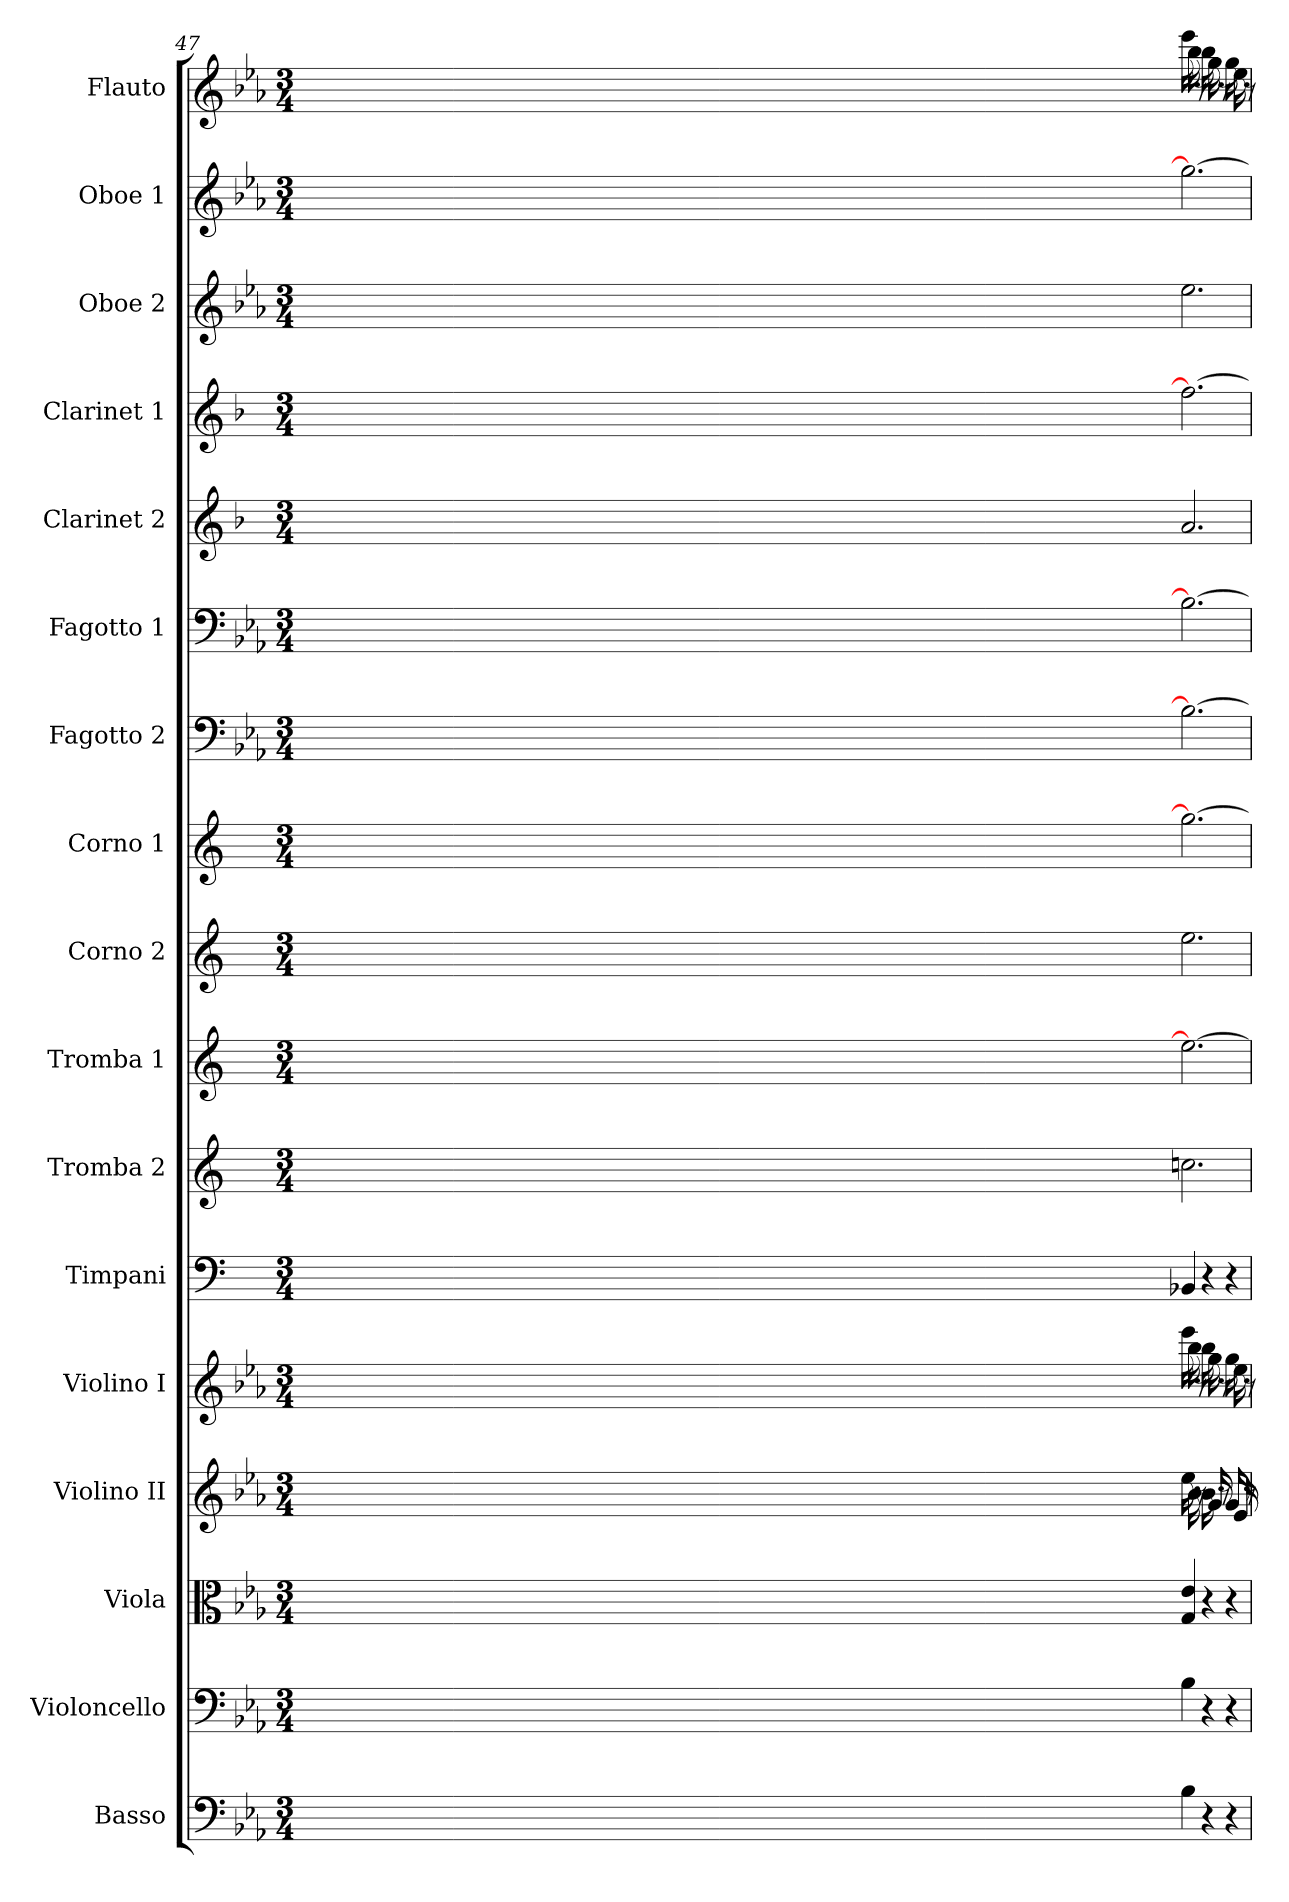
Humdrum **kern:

**kern	**kern	**kern	**kern	**kern	**kern	**kern	**kern	**kern	**kern	**kern	**kern	**kern	**kern	**kern	**kern	**kern
*part17	*part16	*part15	*part14	*part13	*part12	*part11	*part10	*part9	*part8	*part7	*part6	*part5	*part4	*part3	*part2	*part1
*staff17	*staff16	*staff15	*staff14	*staff13	*staff12	*staff11	*staff10	*staff9	*staff8	*staff7	*staff6	*staff5	*staff4	*staff3	*staff2	*staff1
*I"Basso	*I"Violoncello	*I"Viola	*I"Violino II	*I"Violino I	*I"Timpani	*I"Tromba 2	*I"Tromba 1	*I"Corno 2	*I"Corno 1	*I"Fagotto 2	*I"Fagotto 1	*I"Clarinet 2	*I"Clarinet 1	*I"Oboe 2	*I"Oboe 1	*I"Flauto
*	*I'Vc	*I'Vla	*I'Vln	*I'Vln	*	*	*	*	*	*	*	*I'Cl	*I'Cl	*I'Ob	*I'Ob	*I'Fl
*clefF4	*clefF4	*clefC3	*clefG2	*clefG2	*clefF4	*clefG2	*clefG2	*clefG2	*clefG2	*clefF4	*clefF4	*clefG2	*clefG2	*clefG2	*clefG2	*clefG2
*ITrd7c12	*	*	*	*	*	*ITrd-2c-3	*ITrd-2c-3	*ITrd5c9	*ITrd5c9	*	*	*ITrd1c2	*ITrd1c2	*	*	*
*k[b-e-a-]	*k[b-e-a-]	*k[b-e-a-]	*k[b-e-a-]	*k[b-e-a-]	*	*	*	*	*	*k[b-e-a-]	*k[b-e-a-]	*k[b-e-a-]	*k[b-e-a-]	*k[b-e-a-]	*k[b-e-a-]	*k[b-e-a-]
*M3/4	*M3/4	*M3/4	*M3/4	*M3/4	*M3/4	*M3/4	*M3/4	*M3/4	*M3/4	*M3/4	*M3/4	*M3/4	*M3/4	*M3/4	*M3/4	*M3/4
=47	=47	=47	=47	=47	=47	=47	=47	=47	=47	=47	=47	=47	=47	=47	=47	=47
1ryy	1ryy	1ryy	1ryy	1ryy	1ryy	1ryy	1ryy	1ryy	1ryy	1ryy	1ryy	1ryy	1ryy	1ryy	1ryy	1ryy
1ryy	1ryy	1ryy	1ryy	1ryy	1ryy	1ryy	1ryy	1ryy	1ryy	1ryy	1ryy	1ryy	1ryy	1ryy	1ryy	1ryy
1ryy	1ryy	1ryy	1ryy	1ryy	1ryy	1ryy	1ryy	1ryy	1ryy	1ryy	1ryy	1ryy	1ryy	1ryy	1ryy	1ryy
1ryy	1ryy	1ryy	1ryy	1ryy	1ryy	1ryy	1ryy	1ryy	1ryy	1ryy	1ryy	1ryy	1ryy	1ryy	1ryy	1ryy
1ryy	1ryy	1ryy	1ryy	1ryy	1ryy	1ryy	1ryy	1ryy	1ryy	1ryy	1ryy	1ryy	1ryy	1ryy	1ryy	1ryy
1ryy	1ryy	1ryy	1ryy	1ryy	1ryy	1ryy	1ryy	1ryy	1ryy	1ryy	1ryy	1ryy	1ryy	1ryy	1ryy	1ryy
1ryy	1ryy	1ryy	1ryy	1ryy	1ryy	1ryy	1ryy	1ryy	1ryy	1ryy	1ryy	1ryy	1ryy	1ryy	1ryy	1ryy
1ryy	1ryy	1ryy	1ryy	1ryy	1ryy	1ryy	1ryy	1ryy	1ryy	1ryy	1ryy	1ryy	1ryy	1ryy	1ryy	1ryy
1ryy	1ryy	1ryy	1ryy	1ryy	1ryy	1ryy	1ryy	1ryy	1ryy	1ryy	1ryy	1ryy	1ryy	1ryy	1ryy	1ryy
1ryy	1ryy	1ryy	1ryy	1ryy	1ryy	1ryy	1ryy	1ryy	1ryy	1ryy	1ryy	1ryy	1ryy	1ryy	1ryy	1ryy
1ryy	1ryy	1ryy	1ryy	1ryy	1ryy	1ryy	1ryy	1ryy	1ryy	1ryy	1ryy	1ryy	1ryy	1ryy	1ryy	1ryy
1ryy	1ryy	1ryy	1ryy	1ryy	1ryy	1ryy	1ryy	1ryy	1ryy	1ryy	1ryy	1ryy	1ryy	1ryy	1ryy	1ryy
1ryy	1ryy	1ryy	1ryy	1ryy	1ryy	1ryy	1ryy	1ryy	1ryy	1ryy	1ryy	1ryy	1ryy	1ryy	1ryy	1ryy
1ryy	1ryy	1ryy	1ryy	1ryy	1ryy	1ryy	1ryy	1ryy	1ryy	1ryy	1ryy	1ryy	1ryy	1ryy	1ryy	1ryy
1ryy	1ryy	1ryy	1ryy	1ryy	1ryy	1ryy	1ryy	1ryy	1ryy	1ryy	1ryy	1ryy	1ryy	1ryy	1ryy	1ryy
1ryy	1ryy	1ryy	1ryy	1ryy	1ryy	1ryy	1ryy	1ryy	1ryy	1ryy	1ryy	1ryy	1ryy	1ryy	1ryy	1ryy
1ryy	1ryy	1ryy	1ryy	1ryy	1ryy	1ryy	1ryy	1ryy	1ryy	1ryy	1ryy	1ryy	1ryy	1ryy	1ryy	1ryy
1ryy	1ryy	1ryy	1ryy	1ryy	1ryy	1ryy	1ryy	1ryy	1ryy	1ryy	1ryy	1ryy	1ryy	1ryy	1ryy	1ryy
1ryy	1ryy	1ryy	1ryy	1ryy	1ryy	1ryy	1ryy	1ryy	1ryy	1ryy	1ryy	1ryy	1ryy	1ryy	1ryy	1ryy
1ryy	1ryy	1ryy	1ryy	1ryy	1ryy	1ryy	1ryy	1ryy	1ryy	1ryy	1ryy	1ryy	1ryy	1ryy	1ryy	1ryy
1ryy	1ryy	1ryy	1ryy	1ryy	1ryy	1ryy	1ryy	1ryy	1ryy	1ryy	1ryy	1ryy	1ryy	1ryy	1ryy	1ryy
1ryy	1ryy	1ryy	1ryy	1ryy	1ryy	1ryy	1ryy	1ryy	1ryy	1ryy	1ryy	1ryy	1ryy	1ryy	1ryy	1ryy
1ryy	1ryy	1ryy	1ryy	1ryy	1ryy	1ryy	1ryy	1ryy	1ryy	1ryy	1ryy	1ryy	1ryy	1ryy	1ryy	1ryy
1ryy	1ryy	1ryy	1ryy	1ryy	1ryy	1ryy	1ryy	1ryy	1ryy	1ryy	1ryy	1ryy	1ryy	1ryy	1ryy	1ryy
1ryy	1ryy	1ryy	1ryy	1ryy	1ryy	1ryy	1ryy	1ryy	1ryy	1ryy	1ryy	1ryy	1ryy	1ryy	1ryy	1ryy
1ryy	1ryy	1ryy	1ryy	1ryy	1ryy	1ryy	1ryy	1ryy	1ryy	1ryy	1ryy	1ryy	1ryy	1ryy	1ryy	1ryy
1ryy	1ryy	1ryy	1ryy	1ryy	1ryy	1ryy	1ryy	1ryy	1ryy	1ryy	1ryy	1ryy	1ryy	1ryy	1ryy	1ryy
1ryy	1ryy	1ryy	1ryy	1ryy	1ryy	1ryy	1ryy	1ryy	1ryy	1ryy	1ryy	1ryy	1ryy	1ryy	1ryy	1ryy
1ryy	1ryy	1ryy	1ryy	1ryy	1ryy	1ryy	1ryy	1ryy	1ryy	1ryy	1ryy	1ryy	1ryy	1ryy	1ryy	1ryy
1ryy	1ryy	1ryy	1ryy	1ryy	1ryy	1ryy	1ryy	1ryy	1ryy	1ryy	1ryy	1ryy	1ryy	1ryy	1ryy	1ryy
1ryy	1ryy	1ryy	1ryy	1ryy	1ryy	1ryy	1ryy	1ryy	1ryy	1ryy	1ryy	1ryy	1ryy	1ryy	1ryy	1ryy
1ryy	1ryy	1ryy	1ryy	1ryy	1ryy	1ryy	1ryy	1ryy	1ryy	1ryy	1ryy	1ryy	1ryy	1ryy	1ryy	1ryy
1ryy	1ryy	1ryy	1ryy	1ryy	1ryy	1ryy	1ryy	1ryy	1ryy	1ryy	1ryy	1ryy	1ryy	1ryy	1ryy	1ryy
2ryy	2ryy	2ryy	2ryy	2ryy	2ryy	2ryy	2ryy	2ryy	2ryy	2ryy	2ryy	2ryy	2ryy	2ryy	2ryy	2ryy
8.ryy	8.ryy	8.ryy	8.ryy	8.ryy	8.ryy	8.ryy	8.ryy	8.ryy	8.ryy	8.ryy	8.ryy	8.ryy	8.ryy	8.ryy	8.ryy	8.ryy
4BB-	4B-	4G 4e-	16ee-	16eee-	4BB-X	2.ee-X	2.gg_	2.g	2.b-_	2.B-_	2.B-_	2.g	2.ee-_	2.ee-	2.gg_	16eee-
.	.	.	16b-	16bb-	.	.	.	.	.	.	.	.	.	.	.	16bb-
.	.	.	8r	8r	.	.	.	.	.	.	.	.	.	.	.	8r
4r	4r	4r	16b-	16bb-	4r	.	.	.	.	.	.	.	.	.	.	16bb-
.	.	.	16g	16gg	.	.	.	.	.	.	.	.	.	.	.	16gg
.	.	.	8r	8r	.	.	.	.	.	.	.	.	.	.	.	8r
4r	4r	4r	16g	16gg	4r	.	.	.	.	.	.	.	.	.	.	16gg
.	.	.	16e-	16ee-	.	.	.	.	.	.	.	.	.	.	.	16ee-
.	.	.	8r	8r	.	.	.	.	.	.	.	.	.	.	.	8r
=	=	=	=	=	=	=	=	=	=	=	=	=	=	=	=	=
*-	*-	*-	*-	*-	*-	*-	*-	*-	*-	*-	*-	*-	*-	*-	*-	*-
